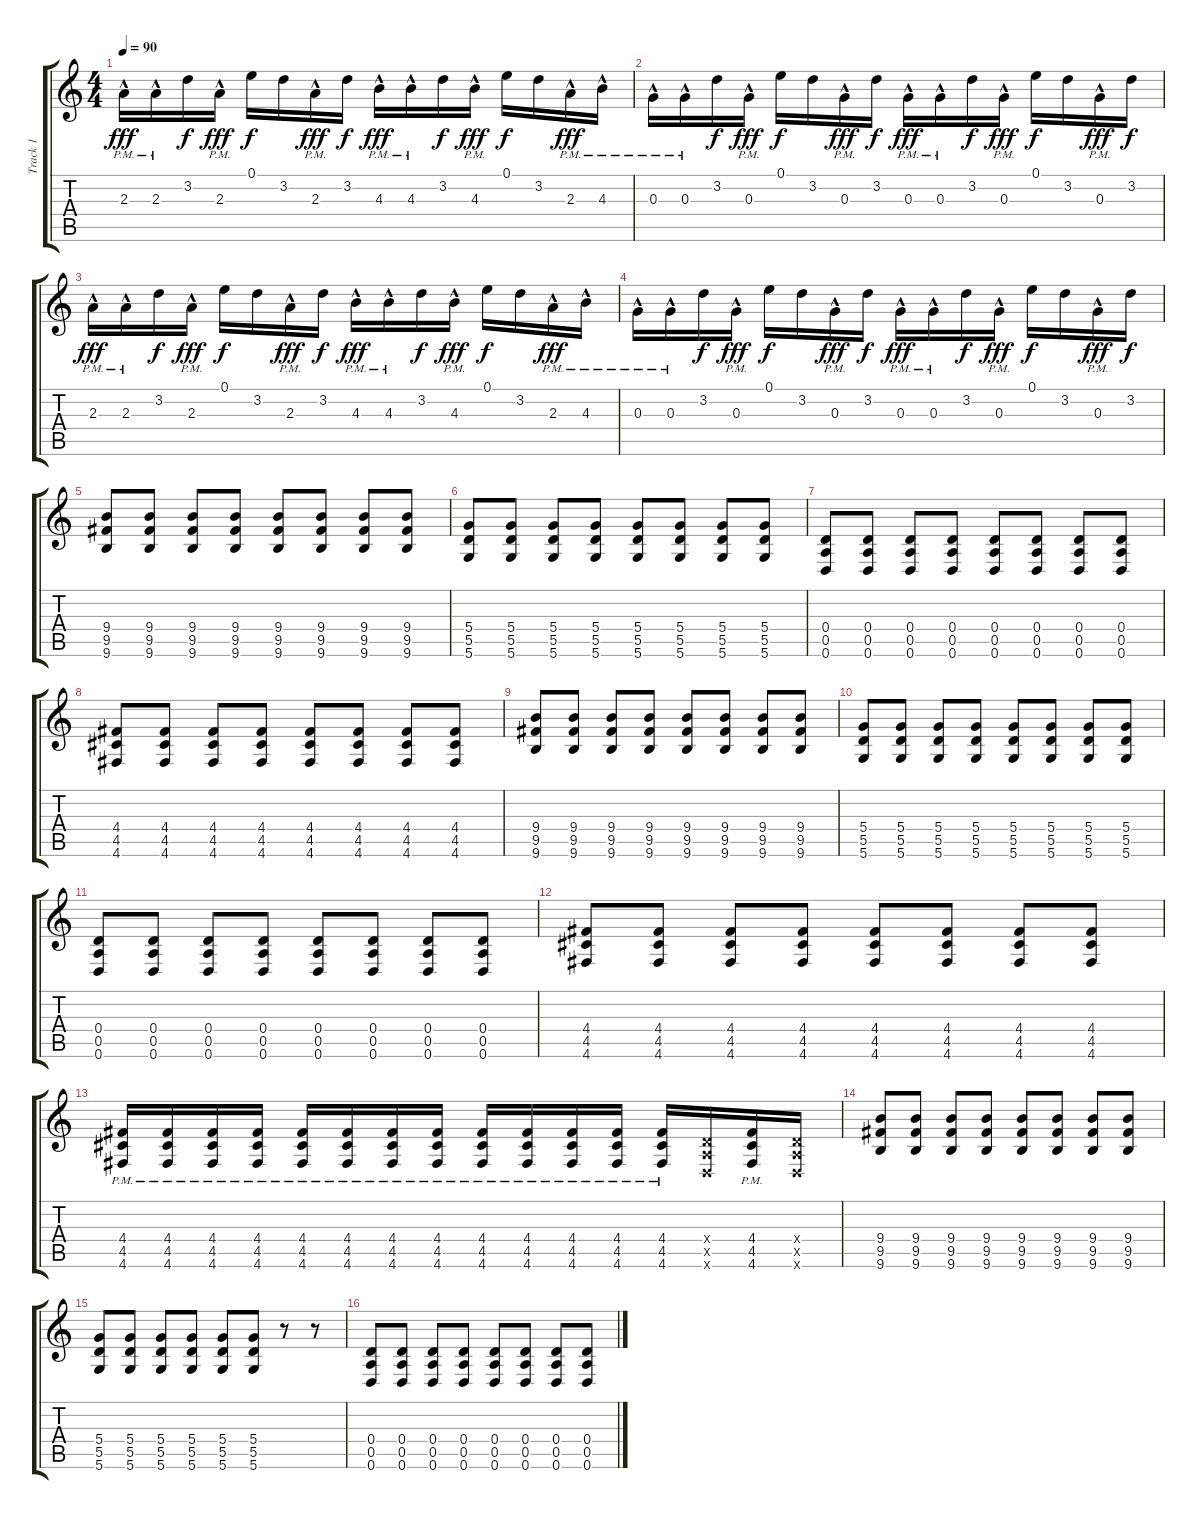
\track ("Track 1" "Track 1") {instrument electricguitarclean}
\staff {score tabs}
\tuning (E4 B3 G3 D3 A2 D2) {hide}
\ts (4 4)
\tempo 90
\clef g2
\ks c
2.3{hac pm}.16{dy fff volume 11 instrument distortionguitar} 2.3{hac pm}.16 3.2.16{dy f} 2.3{hac pm}.16{dy fff} 0.1.16{dy f} 3.2.16 2.3{hac pm}.16{dy fff} 3.2.16{dy f} 4.3{hac pm}.16{dy fff} 4.3{hac pm}.16 3.2.16{dy f} 4.3{hac pm}.16{dy fff} 0.1.16{dy f volume 9} 3.2.16 2.3{hac pm}.16{dy fff} 4.3{hac pm}.16 |
0.3{hac pm}.16 0.3{hac pm}.16 3.2.16{dy f} 0.3{hac pm}.16{dy fff} 0.1.16{dy f} 3.2.16 0.3{hac pm}.16{dy fff} 3.2.16{dy f} 0.3{hac pm}.16{dy fff} 0.3{hac pm}.16 3.2.16{dy f} 0.3{hac pm}.16{dy fff} 0.1.16{dy f} 3.2.16 0.3{hac pm}.16{dy fff} 3.2.16{dy f} |
2.3{hac pm}.16{dy fff volume 11 instrument distortionguitar} 2.3{hac pm}.16 3.2.16{dy f} 2.3{hac pm}.16{dy fff} 0.1.16{dy f} 3.2.16 2.3{hac pm}.16{dy fff} 3.2.16{dy f} 4.3{hac pm}.16{dy fff} 4.3{hac pm}.16 3.2.16{dy f} 4.3{hac pm}.16{dy fff} 0.1.16{dy f volume 9} 3.2.16 2.3{hac pm}.16{dy fff} 4.3{hac pm}.16 |
0.3{hac pm}.16 0.3{hac pm}.16 3.2.16{dy f} 0.3{hac pm}.16{dy fff} 0.1.16{dy f} 3.2.16 0.3{hac pm}.16{dy fff} 3.2.16{dy f} 0.3{hac pm}.16{dy fff} 0.3{hac pm}.16 3.2.16{dy f} 0.3{hac pm}.16{dy fff} 0.1.16{dy f} 3.2.16 0.3{hac pm}.16{dy fff} 3.2.16{dy f} |
(9.4 9.5 9.6).8{instrument electricguitarclean} (9.4 9.5 9.6).8 (9.4 9.5 9.6).8 (9.4 9.5 9.6).8 (9.4 9.5 9.6).8 (9.4 9.5 9.6).8 (9.4 9.5 9.6).8 (9.4 9.5 9.6).8 |
(5.4 5.5 5.6).8 (5.4 5.5 5.6).8 (5.4 5.5 5.6).8 (5.4 5.5 5.6).8 (5.4 5.5 5.6).8 (5.4 5.5 5.6).8 (5.4 5.5 5.6).8 (5.4 5.5 5.6).8 |
(0.4 0.5 0.6).8 (0.4 0.5 0.6).8 (0.4 0.5 0.6).8 (0.4 0.5 0.6).8 (0.4 0.5 0.6).8 (0.4 0.5 0.6).8 (0.4 0.5 0.6).8 (0.4 0.5 0.6).8 |
(4.4 4.5 4.6).8 (4.4 4.5 4.6).8 (4.4 4.5 4.6).8 (4.4 4.5 4.6).8 (4.4 4.5 4.6).8 (4.4 4.5 4.6).8 (4.4 4.5 4.6).8 (4.4 4.5 4.6).8 |
(9.4 9.5 9.6).8 (9.4 9.5 9.6).8 (9.4 9.5 9.6).8 (9.4 9.5 9.6).8 (9.4 9.5 9.6).8 (9.4 9.5 9.6).8 (9.4 9.5 9.6).8 (9.4 9.5 9.6).8 |
(5.4 5.5 5.6).8 (5.4 5.5 5.6).8 (5.4 5.5 5.6).8 (5.4 5.5 5.6).8 (5.4 5.5 5.6).8 (5.4 5.5 5.6).8 (5.4 5.5 5.6).8 (5.4 5.5 5.6).8 |
(0.4 0.5 0.6).8 (0.4 0.5 0.6).8 (0.4 0.5 0.6).8 (0.4 0.5 0.6).8 (0.4 0.5 0.6).8 (0.4 0.5 0.6).8 (0.4 0.5 0.6).8 (0.4 0.5 0.6).8 |
(4.4 4.5 4.6).8 (4.4 4.5 4.6).8 (4.4 4.5 4.6).8 (4.4 4.5 4.6).8 (4.4 4.5 4.6).8 (4.4 4.5 4.6).8 (4.4 4.5 4.6).8 (4.4 4.5 4.6).8 |
(4.4{pm} 4.5{pm} 4.6{pm}).16 (4.4{pm} 4.5{pm} 4.6{pm}).16 (4.4{pm} 4.5{pm} 4.6{pm}).16 (4.4{pm} 4.5{pm} 4.6{pm}).16 (4.4{pm} 4.5{pm} 4.6{pm}).16 (4.4{pm} 4.5{pm} 4.6{pm}).16 (4.4{pm} 4.5{pm} 4.6{pm}).16 (4.4{pm} 4.5{pm} 4.6{pm}).16 (4.4{pm} 4.5{pm} 4.6{pm}).16 (4.4{pm} 4.5{pm} 4.6{pm}).16 (4.4{pm} 4.5{pm} 4.6{pm}).16 (4.4{pm} 4.5{pm} 4.6{pm}).16 (4.4{pm} 4.5{pm} 4.6{pm}).16 (0.4{x} 0.5{x} 0.6{x}).16 (4.4{pm} 4.5{pm} 4.6{pm}).16 (0.4{x} 0.5{x} 0.6{x}).16 |
(9.4 9.5 9.6).8{instrument electricguitarclean} (9.4 9.5 9.6).8 (9.4 9.5 9.6).8 (9.4 9.5 9.6).8 (9.4 9.5 9.6).8 (9.4 9.5 9.6).8 (9.4 9.5 9.6).8 (9.4 9.5 9.6).8 |
(5.4 5.5 5.6).8 (5.4 5.5 5.6).8 (5.4 5.5 5.6).8 (5.4 5.5 5.6).8 (5.4 5.5 5.6).8 (5.4 5.5 5.6).8 r.8 r.8 |
(0.4 0.5 0.6).8 (0.4 0.5 0.6).8 (0.4 0.5 0.6).8 (0.4 0.5 0.6).8 (0.4 0.5 0.6).8 (0.4 0.5 0.6).8 (0.4 0.5 0.6).8 (0.4 0.5 0.6).8
